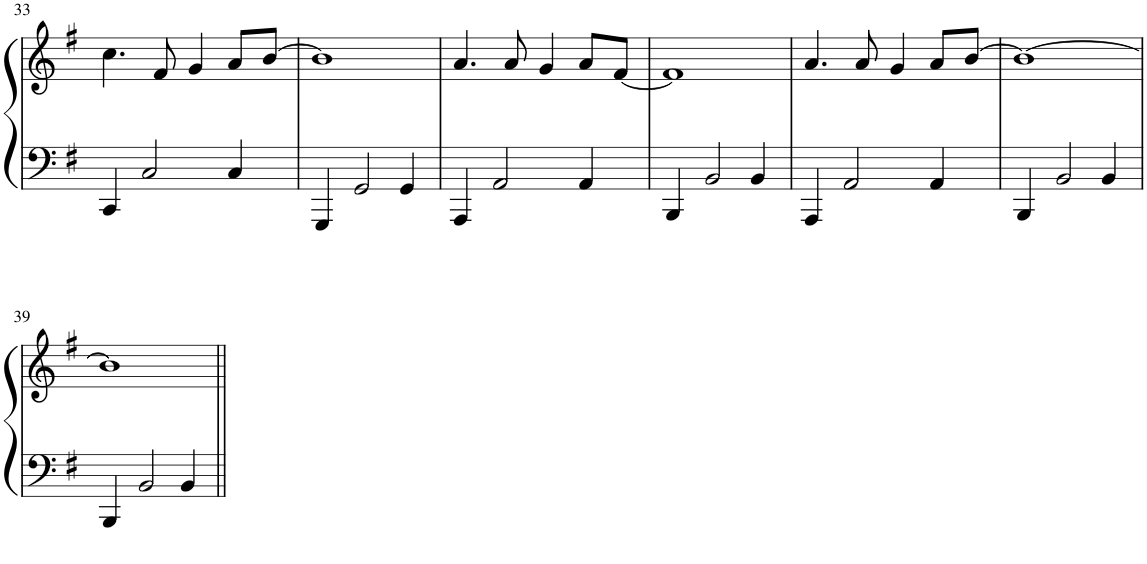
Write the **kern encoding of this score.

**kern	**kern
*part1	*part1
*staff2	*staff1
*I"Piano	*
*I'Pno	*
!!LO:PB:g=z
*clefF4	*clefG2
*k[f#]	*k[f#]
*M4/4	*M4/4
=33	=33
4CC/	4.cc\
2C/	.
.	8f#/
.	4g/
4C/	8a/L
.	[8b/J
=34	=34
4GGG/	1b]
2GG/	.
4GG/	.
=35	=35
4AAA/	4.a/
2AA/	.
.	8a/
.	4g/
4AA/	8a/L
.	[8f#/J
=36	=36
4BBB/	1f#]
2BB/	.
4BB/	.
=37	=37
4AAA/	4.a/
2AA/	.
.	8a/
.	4g/
4AA/	8a/L
.	[8b/J
=38	=38
4BBB/	1b_
2BB/	.
4BB/	.
!!LO:LB:g=z
=39	=39
4BBB/	1b]
2BB/	.
4BB/	.
=||	=||
*-	*-
